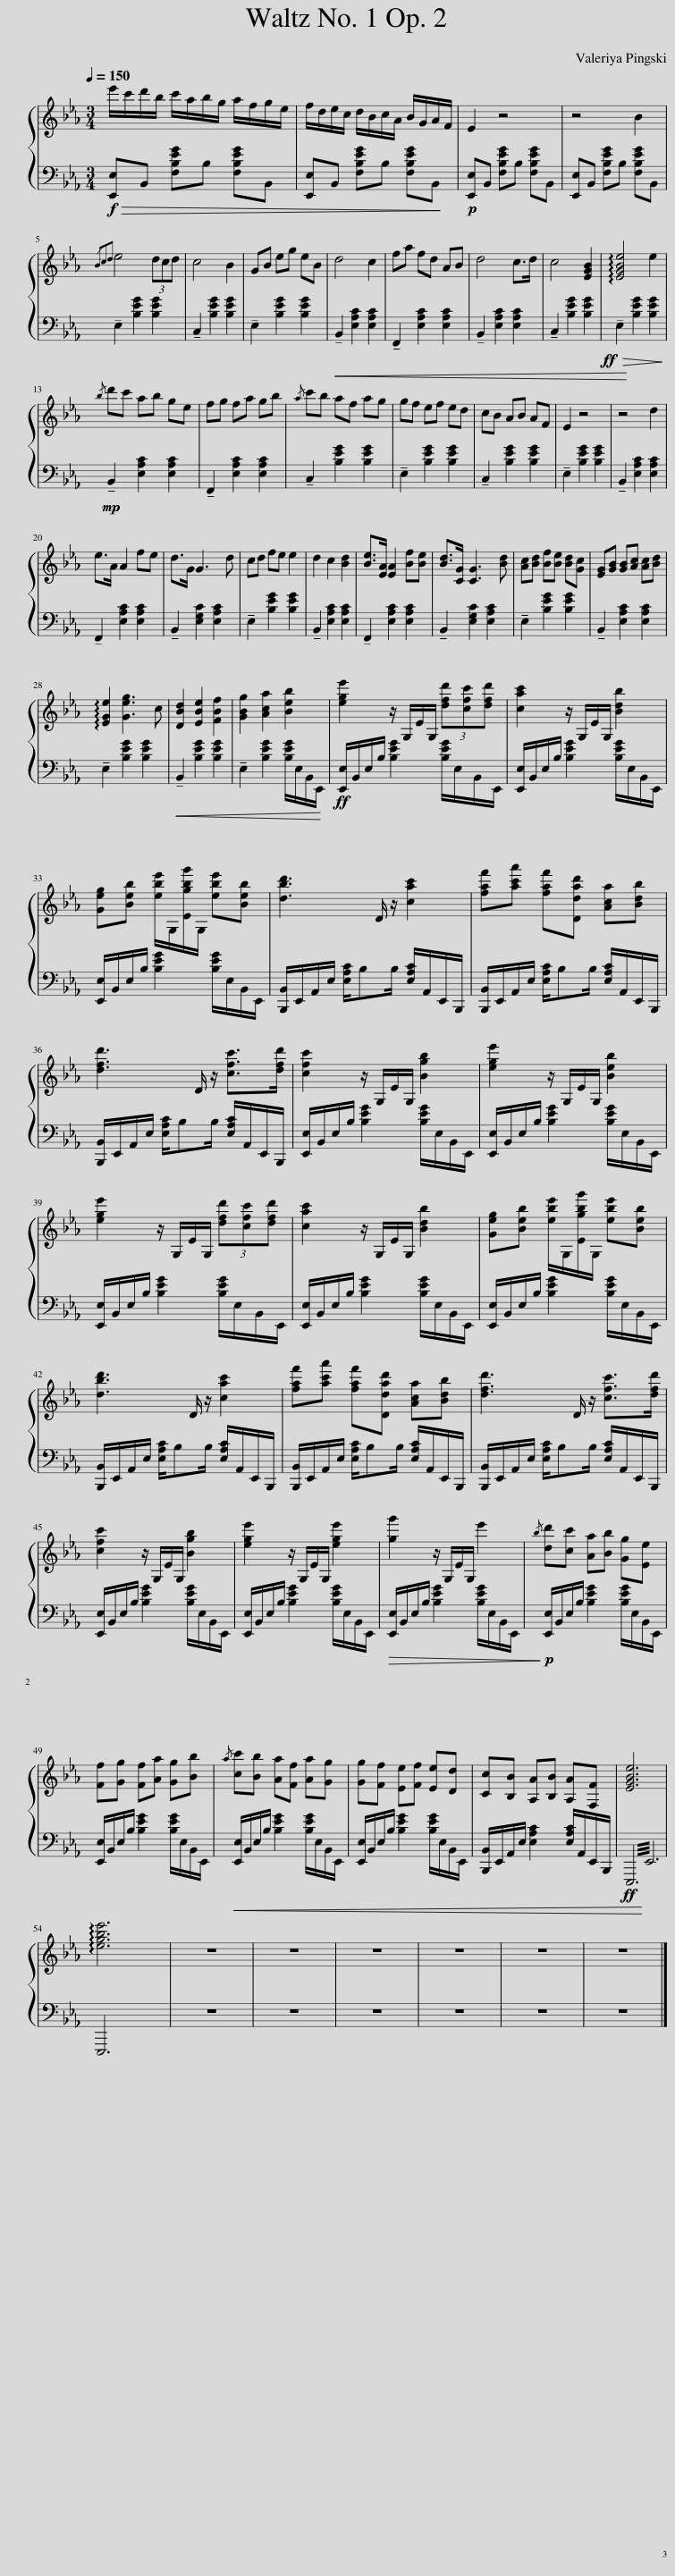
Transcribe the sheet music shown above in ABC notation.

X:1
%%score { 1 | 2 }
L:1/8
Q:1/4=150
M:3/4
I:linebreak $
K:Eb
V:1 treble
V:2 bass
V:1
 e'/c'/d'/b/ c'/a/b/g/ a/f/g/e/ | f/d/e/c/ d/B/c/A/ B/G/A/F/ | E2 z4 | z4 B2 |${/Bcd} e4 (3dcd | %5
 c4 B2 | GB eg eB | d4 c2 | fa fd AB | d4 c>d | %10
 c4 [EGB]2 | !arpeggio![EGBe]4 e2 |${/b} d'c' ab ge | fg fa gb |{/a} c'b af ag | %15
 gf ef ed | cB AB AF | E2 z4 | z4 d2 |$ e>A A2 fe | %20
 d>G G3 d | cd fe e2 | d2 c2 [Bd]2 | [Be]>[EA] [EA]2 [Bf][Be] | [Bd]>[CG] [CG]3 [Bd] | %25
 [Ac][Bd] [Bf][Be] [Bd][Gc] | [EG][GB] [GB][Ac] [Ac][Bd] |$ !arpeggio![EGe]2 [Geg]3 c | [DBd]2 [EBe]2 [FBf]2 | [GBg]2 [Aca]2[Q:1/4=140] [Beb]2 | %30
[Q:1/4=135] [ege']2 z/ G,/E/G,/ (3[dfd'][cfc'][dfd'] | [cac']2 z/ G,/E/G,/ [Bdb]2 |$ [Geg][Beb] [ebe']/G,/[Egbg']/G,/ [ebe'][Beb] | [dbd']3 D/ z/ [cac']2 | [faf'][ac'a'] [faf'][Ddad'] [Aca][Bdb] |$ %35
 [dfd']3 D/ z/ [cfc']>[dfd'] | [cfc']2 z/ G,/E/G,/ [Bgb]2 | [ege']2 z/ G,/E/G,/ [Beb]2 |$ [ege']2 z/ G,/E/G,/ (3[dfd'][cfc'][dfd'] | [cac']2 z/ G,/E/G,/ [Bdb]2 | %40
 [Geg][Beb] [ebe']/G,/[Egbg']/G,/ [ebe'][Beb] |$ [dbd']3 D/ z/ [cac']2 | [faf'][ac'a'] [faf'][Ddad'] [Aca][Bdb] | [dfd']3 D/ z/ [cfc']>[dfd'] |$ [cfc']2 z/ G,/E/G,/ [Bgb]2 | %45
 [ege']2 z/ G,/E/G,/ [ege']2 | [gg']2 z/ G,/E/G,/ e'2 |{/b} [dd'][cc'] [Aa][Bb] [Gg][Ee] |$ [Ff][Gg] [Ff][Aa] [Gg][Bb] |{/a} [cc'][Bb] [Aa][Ff] [Aa][Gg] | %50
 [Gg][Ff] [Ee][Ff] [Ee][Dd] | [Cc][B,B] [A,A][B,B] [A,A][F,F] |[Q:1/4=110] [EGBe]6 |$ !arpeggio![egbe']6 | z6 | %55
 z6 | z6 | z6 | z6 | z6 |] %60
V:2
!f!!>(! [E,,E,]B,, [F,B,EG]B, [F,B,EG]B,,!>)! |!mf!!>(! [E,,E,]B,, [F,B,EG]B, [F,B,EG]B,,!>)! |!p! [E,,E,]B,, [F,B,EG]B, [F,B,EG]B,, | [E,,E,]B,, [F,B,EG]B, [F,B,EG]B,, |$ !tenuto!E,2 [B,EG]2 [B,EG]2 | %5
 !tenuto!C,2 [B,EG]2 [B,EG]2 | !tenuto!E,2 [B,EG]2 [B,EG]2 |!<(! !tenuto!B,,2 [E,A,C]2 [E,A,C]2!<)! |!mp!!<(! !tenuto!F,,2 [E,A,C]2 [E,A,C]2!<)! |!mf!!<(! !tenuto!B,,2 [E,A,C]2 [E,A,C]2!<)! | %10
!f!!<(! !tenuto!C,2 [B,EG]2 [B,EG]2!<)! |!ff!!>(! !tenuto!E,2 [B,EG]2 [B,EG]2!>)! |$!mp! !tenuto!B,,2 [E,A,C]2 [E,A,C]2 | !tenuto!F,,2 [E,A,C]2 [E,A,C]2 | !tenuto!C,2 [B,EG]2 [B,EG]2 | %15
 !tenuto!E,2 [B,EG]2 [B,EG]2 | !tenuto!C,2 [B,EG]2 [B,EG]2 | !tenuto!E,2 [B,EG]2 [B,EG]2 | !tenuto!B,,2 [E,A,C]2 [E,A,C]2 |$ !tenuto!F,,2 [E,A,C]2 [E,A,C]2 | %20
 !tenuto!B,,2 [E,G,C]2 [E,A,C]2 | !tenuto!E,2 [B,EG]2 [B,EG]2 | !tenuto!B,,2 [E,A,C]2 [E,A,C]2 | !tenuto!F,,2 [E,A,C]2 [E,A,C]2 | !tenuto!B,,2 [E,G,C]2 [E,A,C]2 | %25
 !tenuto!E,2 [B,EG]2 [B,EG]2 | !tenuto!B,,2 [E,A,C]2 [E,A,C]2 |$ !tenuto!E,2 [B,EG]2 [B,EG]2 |!<(! !tenuto!B,,2 [B,EG]2 [B,EG]2!<)! |!f!!<(! !tenuto!E,2 [B,EG]2 [B,EG]/E,/B,,/E,,/!<)! | %30
!ff! [E,,E,]/B,,/E,/B,/ [B,EG]2 [B,EG]/E,/B,,/E,,/ | [E,,E,]/B,,/E,/B,/ [B,EG]2 [B,EG]/E,/B,,/E,,/ |$ [E,,E,]/B,,/E,/B,/ [B,EG]2 [B,EG]/E,/B,,/E,,/ | [B,,,B,,]/E,,/A,,/E,/ [E,A,C]/B,B,/ [E,A,C]/A,,/E,,/B,,,/ | [B,,,B,,]/E,,/A,,/E,/ [E,A,C]/B,B,/ [E,A,C]/A,,/E,,/B,,,/ |$ %35
 [B,,,B,,]/E,,/A,,/E,/ [E,A,C]/B,B,/ [E,A,C]/A,,/E,,/B,,,/ | [E,,E,]/B,,/E,/B,/ [B,EG]2 [B,EG]/E,/B,,/E,,/ | [E,,E,]/B,,/E,/B,/ [B,EG]2 [B,EG]/E,/B,,/E,,/ |$ [E,,E,]/B,,/E,/B,/ [B,EG]2 [B,EG]/E,/B,,/E,,/ | [E,,E,]/B,,/E,/B,/ [B,EG]2 [B,EG]/E,/B,,/E,,/ | %40
 [E,,E,]/B,,/E,/B,/ [B,EG]2 [B,EG]/E,/B,,/E,,/ |$ [B,,,B,,]/E,,/A,,/E,/ [E,A,C]/B,B,/ [E,A,C]/A,,/E,,/B,,,/ | [B,,,B,,]/E,,/A,,/E,/ [E,A,C]/B,B,/ [E,A,C]/A,,/E,,/B,,,/ | [B,,,B,,]/E,,/A,,/E,/ [E,A,C]/B,B,/ [E,A,C]/A,,/E,,/B,,,/ |$ [E,,E,]/B,,/E,/B,/ [B,EG]2 [B,EG]/E,/B,,/E,,/ | %45
 [E,,E,]/B,,/E,/B,/ [B,EG]2 [B,EG]/E,/B,,/E,,/ |!>(! [E,,E,]/B,,/E,/B,/ [B,EG]2 [B,EG]/E,/B,,/E,,/!>)! |!p! [E,,E,]/B,,/E,/B,/ [B,EG]2 [B,EG]/E,/B,,/E,,/ |$ [E,,E,]/B,,/E,/B,/ [B,EG]2 [B,EG]/E,/B,,/E,,/ |!<(! [E,,E,]/B,,/E,/B,/ [B,EG]2 [B,EG]/E,/B,,/E,,/!<)! | %50
!mp!!<(! [E,,E,]/B,,/E,/B,/ [B,EG]2 [B,EG]/E,/B,,/E,,/!<)! |!mf! [B,,,B,,]/!<(!E,,/A,,/E,/ [E,A,C]2 [E,A,C]/A,,/E,,/B,,,/!<)! |!ff! !///-!E,,,3 E,,3 |$ E,,,6 | z6 | %55
 z6 | z6 | z6 | z6 | z6 |] %60
